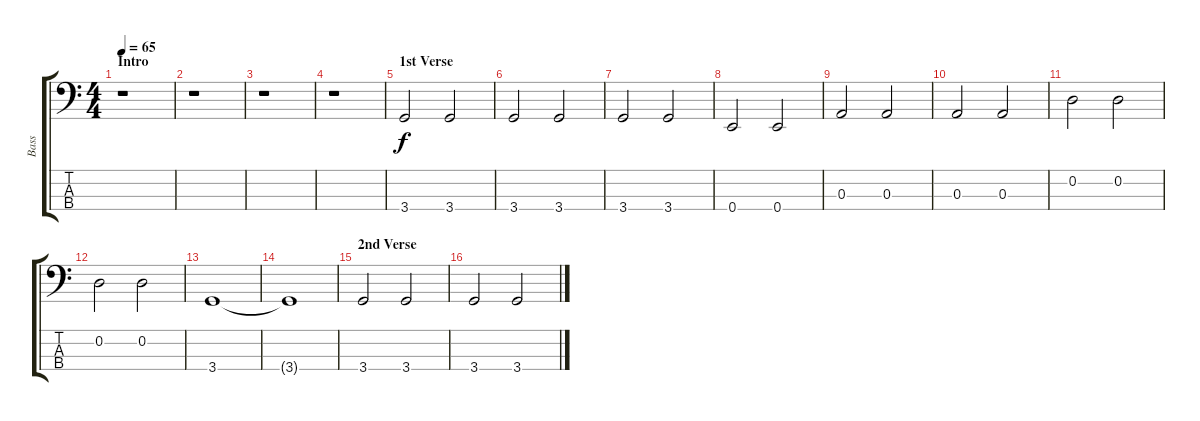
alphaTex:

\track ("Bass" "Bass") {instrument fretlessbass}
\staff {score tabs}
\tuning (G2 D2 A1 E1) {hide}
\ts (4 4)
\section ("" "Intro")
\tempo 65
\clef f4
\ks c
r.1{dy f instrument fretlessbass} |
r.1 |
r.1 |
r.1 |
\section ("" "1st Verse")
3.4.2 3.4.2 |
3.4.2 3.4.2 |
3.4.2 3.4.2 |
0.4.2 0.4.2 |
0.3.2 0.3.2 |
0.3.2 0.3.2 |
0.2.2 0.2.2 |
0.2.2 0.2.2 |
3.4.1 |
3.4{t}.1 |
\section ("" "2nd Verse")
3.4.2 3.4.2 |
3.4.2 3.4.2
